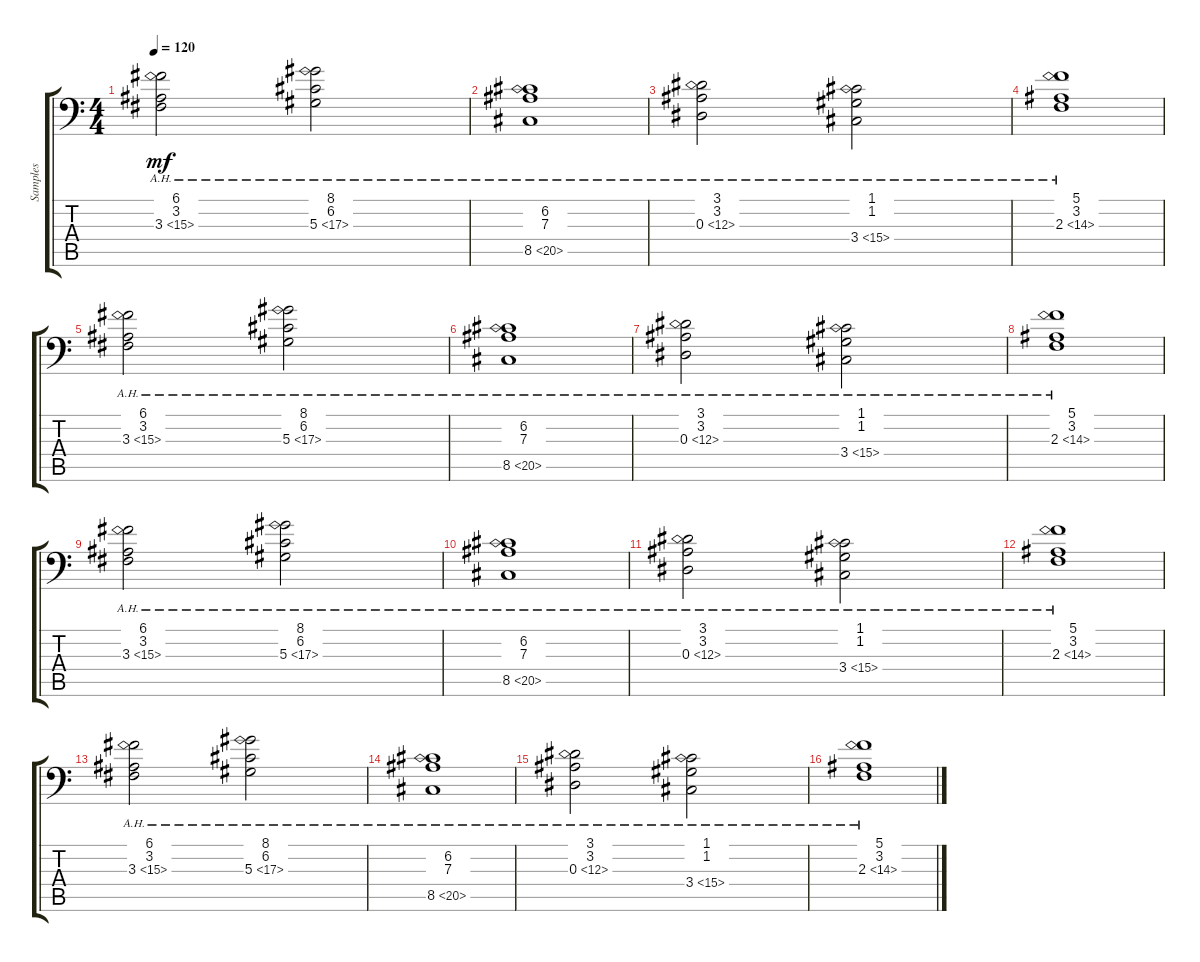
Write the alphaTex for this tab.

\track ("Samples" "Samples") {instrument choiraahs}
\staff {score tabs}
\tuning (C4 G3 Eb3 Bb2 F2 Bb1) {hide}
\ts (4 4)
\tempo 120
\clef f4
\ks c
(6.1 3.2 3.3{ah 12}).2{dy mf volume 10} (8.1 6.2 5.3{ah 12}).2{volume 10} |
(6.2 7.3 8.5{ah 12}).1{volume 10} |
(3.1 3.2 0.3{ah 12}).2{volume 10} (1.1 1.2 3.4{ah 12}).2{volume 10} |
(5.1 3.2 2.3{ah 12}).1{volume 9} |
(6.1 3.2 3.3{ah 12}).2{volume 10} (8.1 6.2 5.3{ah 12}).2{volume 10} |
(6.2 7.3 8.5{ah 12}).1{volume 10} |
(3.1 3.2 0.3{ah 12}).2{volume 10} (1.1 1.2 3.4{ah 12}).2{volume 10} |
(5.1 3.2 2.3{ah 12}).1{volume 7} |
(6.1 3.2 3.3{ah 12}).2 (8.1 6.2 5.3{ah 12}).2 |
(6.2 7.3 8.5{ah 12}).1{volume 6} |
(3.1 3.2 0.3{ah 12}).2 (1.1 1.2 3.4{ah 12}).2 |
(5.1 3.2 2.3{ah 12}).1{volume 5} |
(6.1 3.2 3.3{ah 12}).2 (8.1 6.2 5.3{ah 12}).2 |
(6.2 7.3 8.5{ah 12}).1{volume 4} |
(3.1 3.2 0.3{ah 12}).2 (1.1 1.2 3.4{ah 12}).2 |
(5.1 3.2 2.3{ah 12}).1{volume 3}
